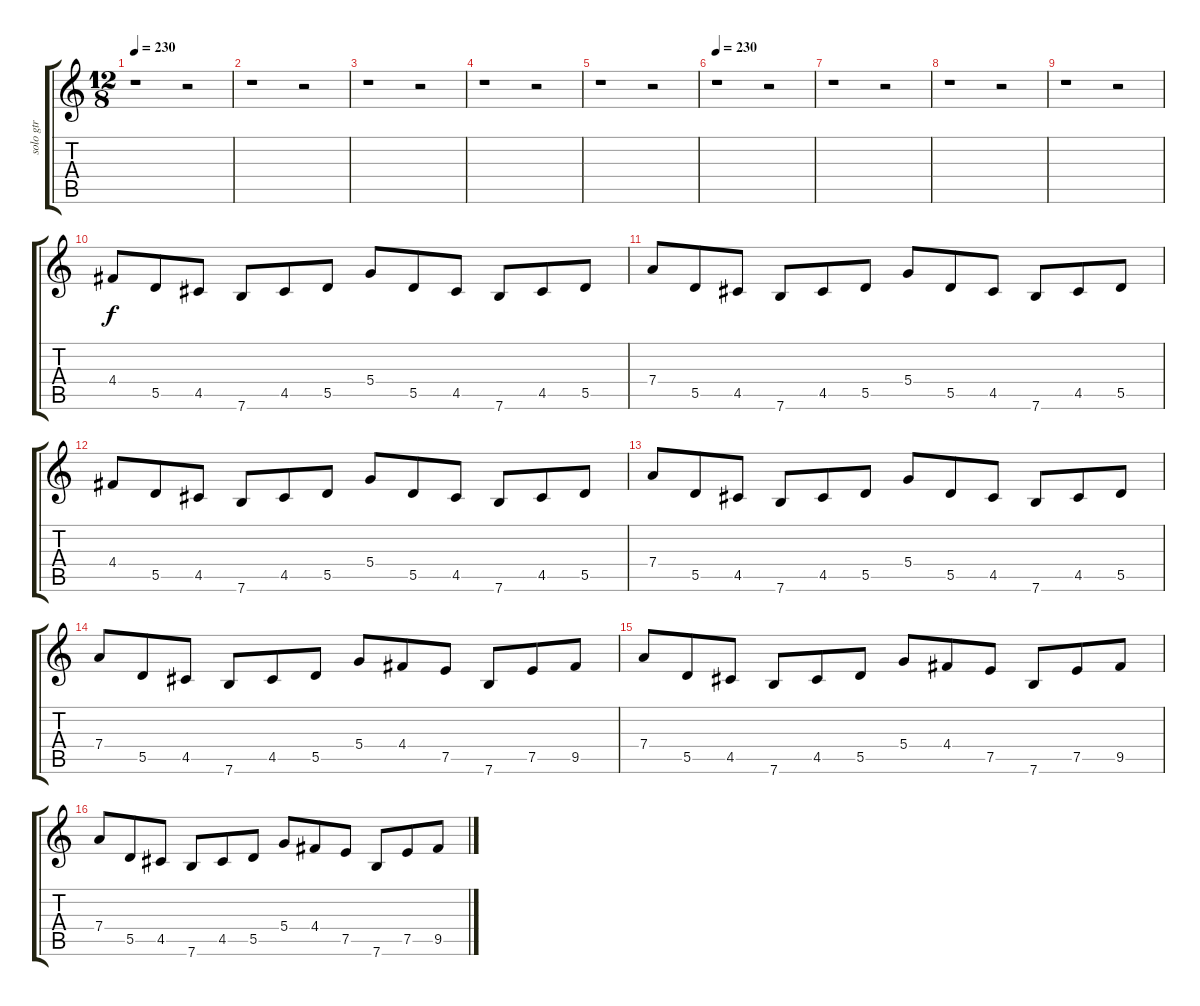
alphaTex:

\track ("solo gtr" "solo gtr") {instrument overdrivenguitar}
\staff {score tabs}
\tuning (E4 B3 G3 D3 A2 E2) {hide}
\ts (12 8)
\tempo 230
\clef g2
\ks c
r.1{dy f} r.2 |
r.1 r.2 |
r.1 r.2 |
r.1 r.2 |
r.1 r.2 |
\tempo 230
r.1 r.2 |
r.1 r.2 |
r.1 r.2 |
r.1 r.2 |
4.4.8 5.5.8 4.5.8 7.6.8 4.5.8 5.5.8 5.4.8 5.5.8 4.5.8 7.6.8 4.5.8 5.5.8 |
7.4.8 5.5.8 4.5.8 7.6.8 4.5.8 5.5.8 5.4.8 5.5.8 4.5.8 7.6.8 4.5.8 5.5.8 |
4.4.8 5.5.8 4.5.8 7.6.8 4.5.8 5.5.8 5.4.8 5.5.8 4.5.8 7.6.8 4.5.8 5.5.8 |
7.4.8 5.5.8 4.5.8 7.6.8 4.5.8 5.5.8 5.4.8 5.5.8 4.5.8 7.6.8 4.5.8 5.5.8 |
7.4.8 5.5.8 4.5.8 7.6.8 4.5.8 5.5.8 5.4.8 4.4.8 7.5.8 7.6.8 7.5.8 9.5.8 |
7.4.8 5.5.8 4.5.8 7.6.8 4.5.8 5.5.8 5.4.8 4.4.8 7.5.8 7.6.8 7.5.8 9.5.8 |
7.4.8 5.5.8 4.5.8 7.6.8 4.5.8 5.5.8 5.4.8 4.4.8 7.5.8 7.6.8 7.5.8 9.5.8
